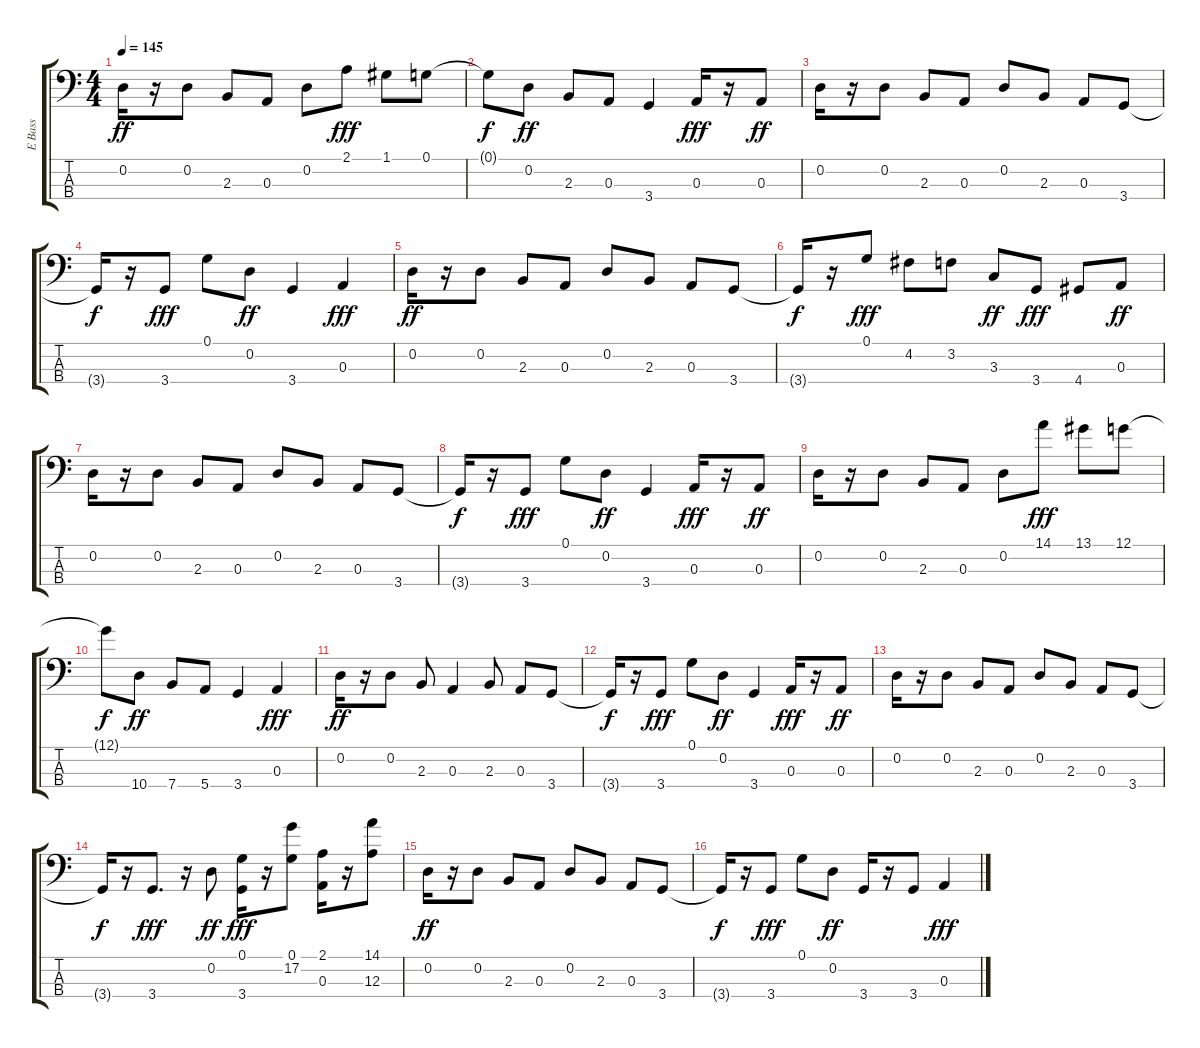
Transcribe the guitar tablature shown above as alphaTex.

\track ("E Bass" "E Bass") {instrument slapbass1}
\staff {score tabs}
\tuning (G2 D2 A1 E1) {hide}
\ts (4 4)
\tempo 145
\clef f4
\ks c
0.2.16{dy ff} r.16 0.2.8 2.3.8 0.3.8 0.2.8 2.1.8{dy fff} 1.1.8 0.1.8 |
0.1{t}.8{dy f} 0.2.8{dy ff} 2.3.8 0.3.8 3.4.4 0.3.16{dy fff} r.16 0.3.8{dy ff} |
0.2.16 r.16 0.2.8 2.3.8 0.3.8 0.2.8 2.3.8 0.3.8 3.4.8 |
3.4{t}.16{dy f} r.16 3.4.8{dy fff} 0.1.8 0.2.8{dy ff} 3.4.4 0.3.4{dy fff} |
0.2.16{dy ff} r.16 0.2.8 2.3.8 0.3.8 0.2.8 2.3.8 0.3.8 3.4.8 |
3.4{t}.16{dy f} r.16 0.1.8{dy fff} 4.2.8 3.2.8 3.3.8{dy ff} 3.4.8{dy fff} 4.4.8 0.3.8{dy ff} |
0.2.16 r.16 0.2.8 2.3.8 0.3.8 0.2.8 2.3.8 0.3.8 3.4.8 |
3.4{t}.16{dy f} r.16 3.4.8{dy fff} 0.1.8 0.2.8{dy ff} 3.4.4 0.3.16{dy fff} r.16 0.3.8{dy ff} |
0.2.16 r.16 0.2.8 2.3.8 0.3.8 0.2.8 14.1.8{dy fff} 13.1.8 12.1.8 |
12.1{t}.8{dy f} 10.4.8{dy ff} 7.4.8 5.4.8 3.4.4 0.3.4{dy fff} |
0.2.16{dy ff} r.16 0.2.8 2.3.8 0.3.4 2.3.8 0.3.8 3.4.8 |
3.4{t}.16{dy f} r.16 3.4.8{dy fff} 0.1.8 0.2.8{dy ff} 3.4.4 0.3.16{dy fff} r.16 0.3.8{dy ff} |
0.2.16 r.16 0.2.8 2.3.8 0.3.8 0.2.8 2.3.8 0.3.8 3.4.8 |
3.4{t}.16{dy f} r.16 3.4.8{d dy fff} r.16 0.2.8{dy ff} (0.1 3.4).16{dy fff} r.16 (0.1 17.2).8 (2.1 0.3).16 r.16 (14.1 12.3).8 |
0.2.16{dy ff} r.16 0.2.8 2.3.8 0.3.8 0.2.8 2.3.8 0.3.8 3.4.8 |
3.4{t}.16{dy f} r.16 3.4.8{dy fff} 0.1.8 0.2.8{dy ff} 3.4.16 r.16 3.4.8 0.3.4{dy fff}
